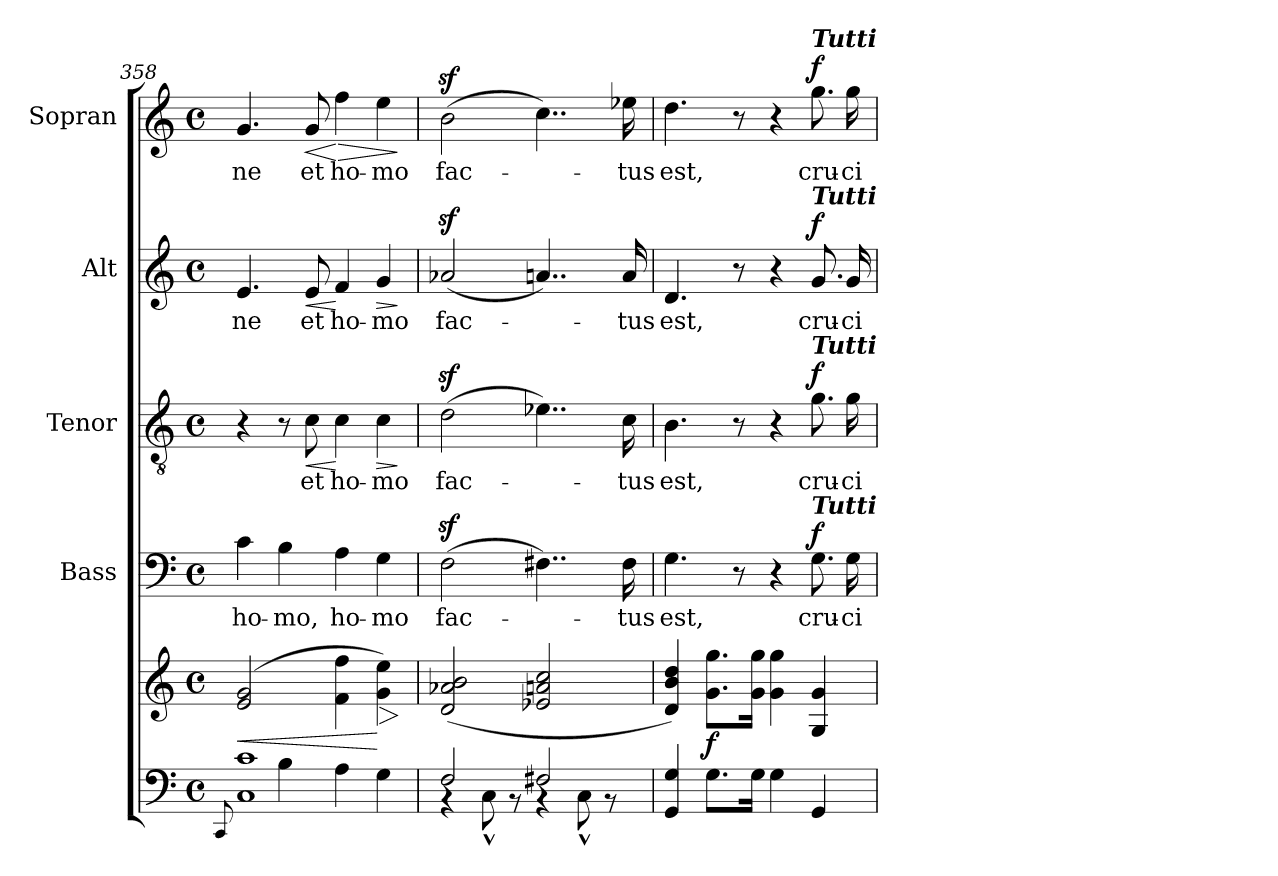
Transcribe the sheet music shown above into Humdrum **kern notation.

**kern	**kern	**dynam	**kern	**text	**dynam	**kern	**text	**dynam	**kern	**text	**dynam	**kern	**text	**dynam
*part5	*part5	*part5	*part4	*part4	*part4	*part3	*part3	*part3	*part2	*part2	*part2	*part1	*part1	*part1
*staff6	*staff5	*staff5/6	*staff4	*staff4	*staff4	*staff3	*staff3	*staff3	*staff2	*staff2	*staff2	*staff1	*staff1	*staff1
*	*	*	*I"Bass	*	*	*I"Tenor	*	*	*I"Alt	*	*	*I"Sopran	*	*
*	*	*	*I'B.	*	*	*I'T.	*	*	*I'A.	*	*	*I'S.	*	*
!!LO:LB:g=z
*clefF4	*clefG2	*	*clefF4	*	*	*clefGv2	*	*	*clefG2	*	*	*clefG2	*	*
*k[]	*k[]	*	*k[]	*	*	*k[]	*	*	*k[]	*	*	*k[]	*	*
*C:	*C:	*	*C:	*	*	*C:	*	*	*C:	*	*	*C:	*	*
*M4/4	*M4/4	*	*M4/4	*	*	*M4/4	*	*	*M4/4	*	*	*M4/4	*	*
*met(c)	*met(c)	*	*met(c)	*	*	*met(c)	*	*	*met(c)	*	*	*met(c)	*	*
=358	=358	=358	=358	=358	=358	=358	=358	=358	=358	=358	=358	=358	=358	=358
8qqCC/	.	.	.	.	.	.	.	.	.	.	.	.	.	.
*^	*	*	*	*	*	*	*	*	*	*	*	*	*	*
!	!	!	!LO:HP:b	!	!LO:LY:b	!	!	!	!	!	!LO:LY:b	!	!	!LO:LY:b	!
1C 1c	4ryy	(2e/ 2g/	<	4c\	ho-	.	4r	.	.	4.e/	-ne	.	4.g/	-ne	.
!	!	!	!	!	!LO:LY:b	!	!	!	!	!	!	!	!	!	!
.	4B\	.	.	4B\	-mo,	.	8r	.	.	.	.	.	.	.	.
!	!	!	!	!	!	!	!	!LO:LY:b	!LO:HP:b	!	!LO:LY:b	!LO:HP:b	!	!LO:LY:b	!LO:HP:b
.	.	.	.	.	.	.	8c\	et	<	8e/	et	<	8g/	et	<
!	!	!	!	!	!LO:LY:b	!	!	!LO:LY:b	!	!	!LO:LY:b	!	!	!LO:LY:b	!LO:HP:n=1:b
.	4A\	4f\ 4ff\	.	4A\	ho-	.	4c\	ho-	[	4f/	ho-	[	4ff\	ho-	[ >
!	!	!	!LO:HP:n=1:b	!	!LO:LY:b	!	!	!LO:LY:b	!LO:HP:b	!	!LO:LY:b	!LO:HP:b	!	!LO:LY:b	!
.	4G\	4g\ 4ee\)	[ >	4G\	-mo	.	4c\	-mo	>	4g/	-mo	>	4ee\	-mo	.
*v	*v	*	*	*	*	*	*	*	*	*	*	*	*	*	*
.	.	]	.	.	.	.	.	]	.	.	]	.	.	]
=359	=359	=359	=359	=359	=359	=359	=359	=359	=359	=359	=359	=359	=359	=359
*^	*	*	*	*	*	*	*	*	*	*	*	*	*	*
!	!	!	!	!	!LO:LY:b	!	!	!LO:LY:b	!	!	!LO:LY:b	!	!	!LO:LY:b	!
2F/	4rAA	(<2d/ 2a-X/ 2b/	.	(>2Fz>\	fac-	.	(>2dz>\	fac-	.	(<2a-Xz>/	fac-	.	(>2bz>\	fac-	.
.	8C^^<\	.	.	.	.	.	.	.	.	.	.	.	.	.	.
.	8rBB	.	.	.	.	.	.	.	.	.	.	.	.	.	.
2F#X/	4rAA	2e-X/ 2an/ 2cc/	.	4..F#X\)	.	.	4..e-X\)	.	.	4..an/)	.	.	4..cc\)	.	.
.	8C^^<\	.	.	.	.	.	.	.	.	.	.	.	.	.	.
.	8rBB	.	.	.	.	.	.	.	.	.	.	.	.	.	.
!	!	!	!	!	!LO:LY:b	!	!	!LO:LY:b	!	!	!LO:LY:b	!	!	!LO:LY:b	!
.	.	.	.	16F#\	-tus	.	16c\	-tus	.	16a/	-tus	.	16ee-X\	-tus	.
*v	*v	*	*	*	*	*	*	*	*	*	*	*	*	*	*
=360	=360	=360	=360	=360	=360	=360	=360	=360	=360	=360	=360	=360	=360	=360
!	!	!	!	!LO:LY:b	!	!	!LO:LY:b	!	!	!LO:LY:b	!	!	!LO:LY:b	!
4GG/ 4G/	4d/ 4b/ 4dd/)	.	4.G\	est,	.	4.B\	est,	.	4.d/	est,	.	4.dd\	est,	.
!	!	!LO:DY:b	!	!	!	!	!	!	!	!	!	!	!	!
8.G\L	8.g\ 8.gg\L	f	.	.	.	.	.	.	.	.	.	.	.	.
.	.	.	8r	.	.	8r	.	.	8r	.	.	8r	.	.
16G\Jk	16g\ 16gg\Jk	.	.	.	.	.	.	.	.	.	.	.	.	.
4G\	4g\ 4gg\	.	4r	.	.	4r	.	.	4r	.	.	4r	.	.
!	!	!	!	!	!	!	!	!	!	!	!	!LO:TX:a:Bi:t=Tutti	!	!
!	!	!	!	!	!	!	!	!	!LO:TX:a:Bi:t=Tutti	!	!	!	!	!
!	!	!	!	!	!	!LO:TX:a:Bi:t=Tutti	!	!	!	!	!	!	!	!
!	!	!	!LO:TX:a:Bi:t=Tutti	!	!	!	!	!	!	!	!	!	!	!
!	!	!	!	!LO:LY:b	!LO:DY:a	!	!LO:LY:b	!LO:DY:a	!	!LO:LY:b	!LO:DY:a	!	!LO:LY:b	!LO:DY:a
4GG/	4G/ 4g/	.	8.G\	cru-	f	8.g\	cru-	f	8.g/	cru-	f	8.gg\	cru-	f
!	!	!	!	!LO:LY:b	!	!	!LO:LY:b	!	!	!LO:LY:b	!	!	!LO:LY:b	!
.	.	.	16G\	-ci-	.	16g\	-ci-	.	16g/	-ci-	.	16gg\	-ci-	.
=	=	=	=	=	=	=	=	=	=	=	=	=	=	=
*-	*-	*-	*-	*-	*-	*-	*-	*-	*-	*-	*-	*-	*-	*-
